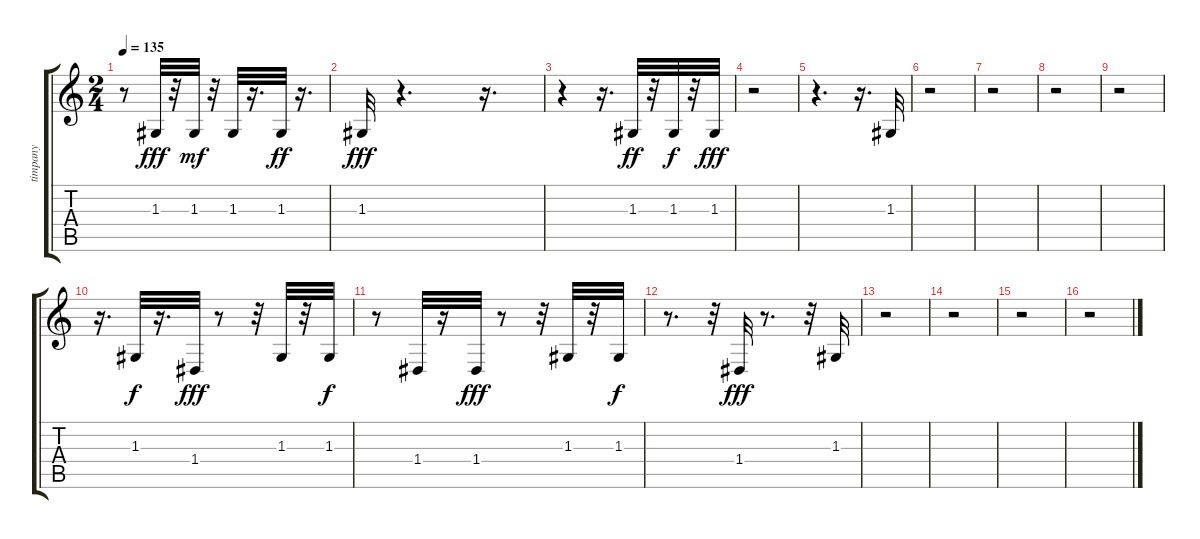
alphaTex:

\track ("timpany" "timpany") {instrument timpani}
\staff {score tabs}
\tuning (E4 B3 G3 D3 A2 E2) {hide}
\ts (2 4)
\tempo 135
\clef g2
\ks c
r.8{dy fff} 1.3.32 r.32 1.3.32{dy mf} r.32 1.3.32 r.16{d} 1.3.32{dy ff} r.16{d} |
1.3.32{dy fff} r.4{d} r.16{d} |
r.4 r.16{d} 1.3.32{dy ff} r.32 1.3.32{dy f} r.32 1.3.32{dy fff} |
r.2 |
r.4{d} r.16{d} 1.3.32 |
r.2 |
r.2 |
r.2 |
r.2 |
r.16{d} 1.3.32{dy f} r.16{d} 1.4.32{dy fff} r.8 r.32 1.3.32 r.32 1.3.32{dy f} |
r.8 1.4.32 r.16 1.4.32{dy fff} r.8 r.32 1.3.32 r.32 1.3.32{dy f} |
r.8{d} r.32 1.4.32{dy fff} r.8{d} r.32 1.3.32 |
r.2 |
r.2 |
r.2 |
r.2
